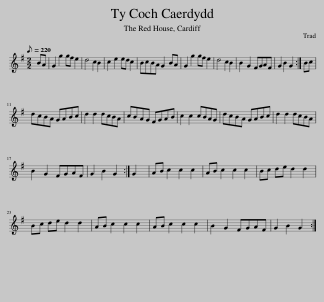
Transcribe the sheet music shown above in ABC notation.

X:1
L:1/8
Q:1/8=220
M:2/2
I:linebreak $
K:G
V:1 treble
V:1
 BA | G2 g2 gf e2 | d4 c2 B2 | c2 e2 ed c2 | BcBA G2 BA | %5
 G2 g2 gf e2 | d4 c2 B2 | B2 G2 FGAF | G2 B2 G2 :| Bc |$ %10
 dcBA GABc | d2 d2 dcBA | cBAG FGAB | c2 c2 cBAG | dcBA GABc | %15
 d2 d2 dcBA |$ B2 G2 FGAF | G2 B2 G2 :| G2 | AB c2 c2 c2 | %20
 AB c2 c2 c2 | Bc de d2 d2 |$ Bc de d2 d2 | AB c2 c2 c2 | AB c2 c2 c2 | %25
 B2 G2 FGAF | G2 B2 G2 :| %27
